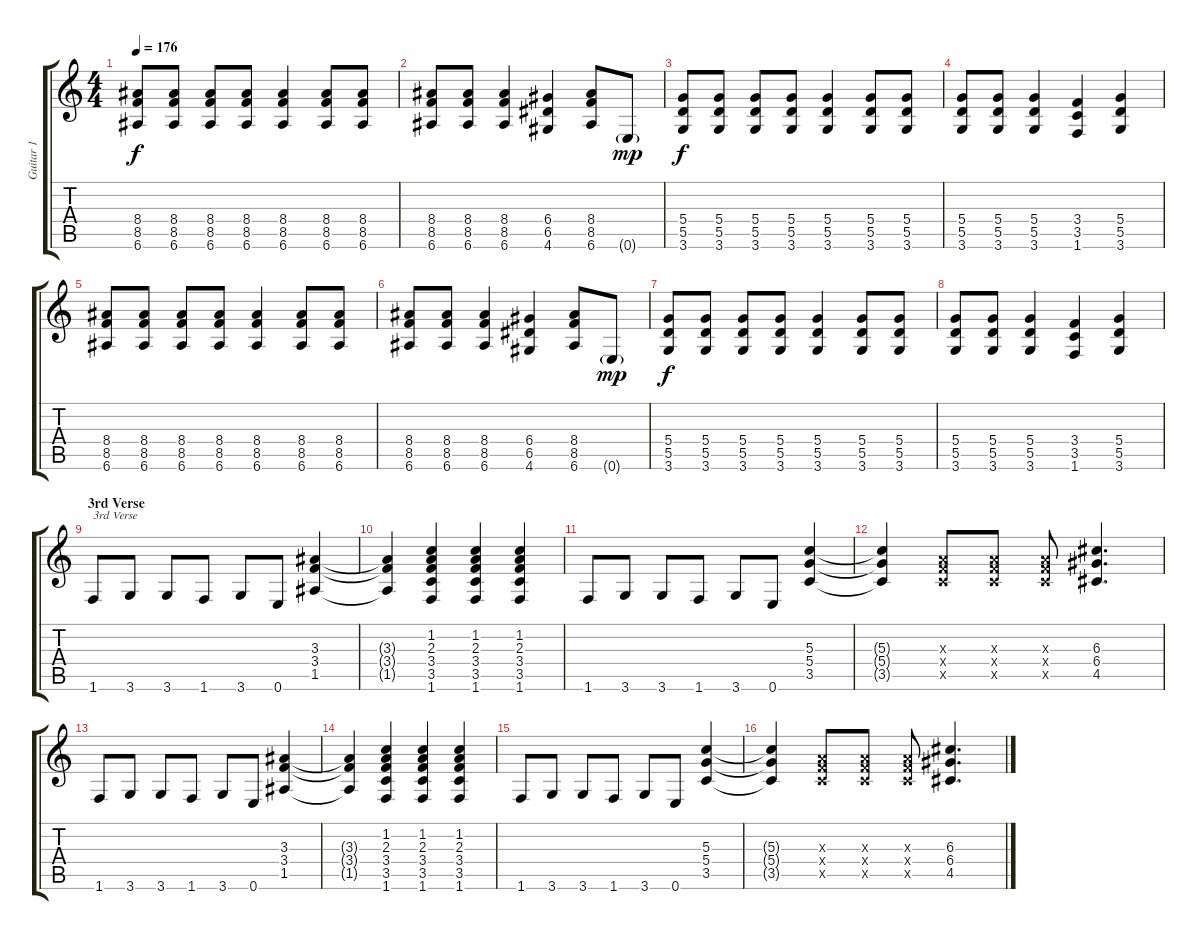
\track ("Guitar 1" "Guitar 1") {instrument distortionguitar}
\staff {score tabs}
\tuning (E4 B3 G3 D3 A2 E2) {hide}
\ts (4 4)
\tempo 176
\clef g2
\ks c
(8.4 8.5 6.6).8{dy f} (8.4 8.5 6.6).8 (8.4 8.5 6.6).8 (8.4 8.5 6.6).8 (8.4 8.5 6.6).4 (8.4 8.5 6.6).8 (8.4 8.5 6.6).8 |
(8.4 8.5 6.6).8 (8.4 8.5 6.6).8 (8.4 8.5 6.6).4 (6.4 6.5 4.6).4 (8.4 8.5 6.6).8 0.6{g}.8{dy mp} |
(5.4 5.5 3.6).8{dy f} (5.4 5.5 3.6).8 (5.4 5.5 3.6).8 (5.4 5.5 3.6).8 (5.4 5.5 3.6).4 (5.4 5.5 3.6).8 (5.4 5.5 3.6).8 |
(5.4 5.5 3.6).8 (5.4 5.5 3.6).8 (5.4 5.5 3.6).4 (3.4 3.5 1.6).4 (5.4 5.5 3.6).4 |
(8.4 8.5 6.6).8 (8.4 8.5 6.6).8 (8.4 8.5 6.6).8 (8.4 8.5 6.6).8 (8.4 8.5 6.6).4 (8.4 8.5 6.6).8 (8.4 8.5 6.6).8 |
(8.4 8.5 6.6).8 (8.4 8.5 6.6).8 (8.4 8.5 6.6).4 (6.4 6.5 4.6).4 (8.4 8.5 6.6).8 0.6{g}.8{dy mp} |
(5.4 5.5 3.6).8{dy f} (5.4 5.5 3.6).8 (5.4 5.5 3.6).8 (5.4 5.5 3.6).8 (5.4 5.5 3.6).4 (5.4 5.5 3.6).8 (5.4 5.5 3.6).8 |
(5.4 5.5 3.6).8 (5.4 5.5 3.6).8 (5.4 5.5 3.6).4 (3.4 3.5 1.6).4 (5.4 5.5 3.6).4 |
\section ("" "3rd Verse")
1.6.8{txt "3rd Verse"} 3.6.8 3.6.8 1.6.8 3.6.8 0.6.8 (3.3 3.4 1.5).4 |
(3.3{t} 3.4{t} 1.5{t}).4 (1.2 2.3 3.4 3.5 1.6).4 (1.2 2.3 3.4 3.5 1.6).4 (1.2 2.3 3.4 3.5 1.6).4 |
1.6.8 3.6.8 3.6.8 1.6.8 3.6.8 0.6.8 (5.3 5.4 3.5).4 |
(5.3{t} 5.4{t} 3.5{t}).4 (2.3{x} 3.4{x} 3.5{x}).8 (2.3{x} 3.4{x} 3.5{x}).8 (2.3{x} 3.4{x} 3.5{x}).8 (6.3 6.4 4.5).4{d} |
1.6.8 3.6.8 3.6.8 1.6.8 3.6.8 0.6.8 (3.3 3.4 1.5).4 |
(3.3{t} 3.4{t} 1.5{t}).4 (1.2 2.3 3.4 3.5 1.6).4 (1.2 2.3 3.4 3.5 1.6).4 (1.2 2.3 3.4 3.5 1.6).4 |
1.6.8 3.6.8 3.6.8 1.6.8 3.6.8 0.6.8 (5.3 5.4 3.5).4 |
(5.3{t} 5.4{t} 3.5{t}).4 (2.3{x} 3.4{x} 3.5{x}).8 (2.3{x} 3.4{x} 3.5{x}).8 (2.3{x} 3.4{x} 3.5{x}).8 (6.3 6.4 4.5).4{d}
